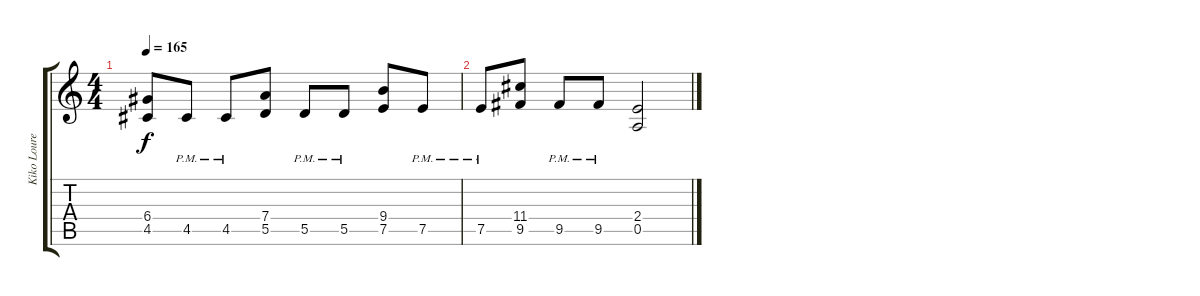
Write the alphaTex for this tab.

\track ("Kiko Loureiro" "Kiko Loure") {instrument distortionguitar}
\staff {score tabs}
\tuning (E4 B3 G3 D3 A2 D2) {hide}
\ts (4 4)
\tempo 165
\clef g2
\ks c
(6.4 4.5).8{dy f} 4.5{pm}.8 4.5{pm}.8 (7.4 5.5).8 5.5{pm}.8 5.5{pm}.8 (9.4 7.5).8 7.5{pm}.8 |
7.5{pm}.8 (11.4 9.5).8 9.5{pm}.8 9.5{pm}.8 (2.4 0.5).2
